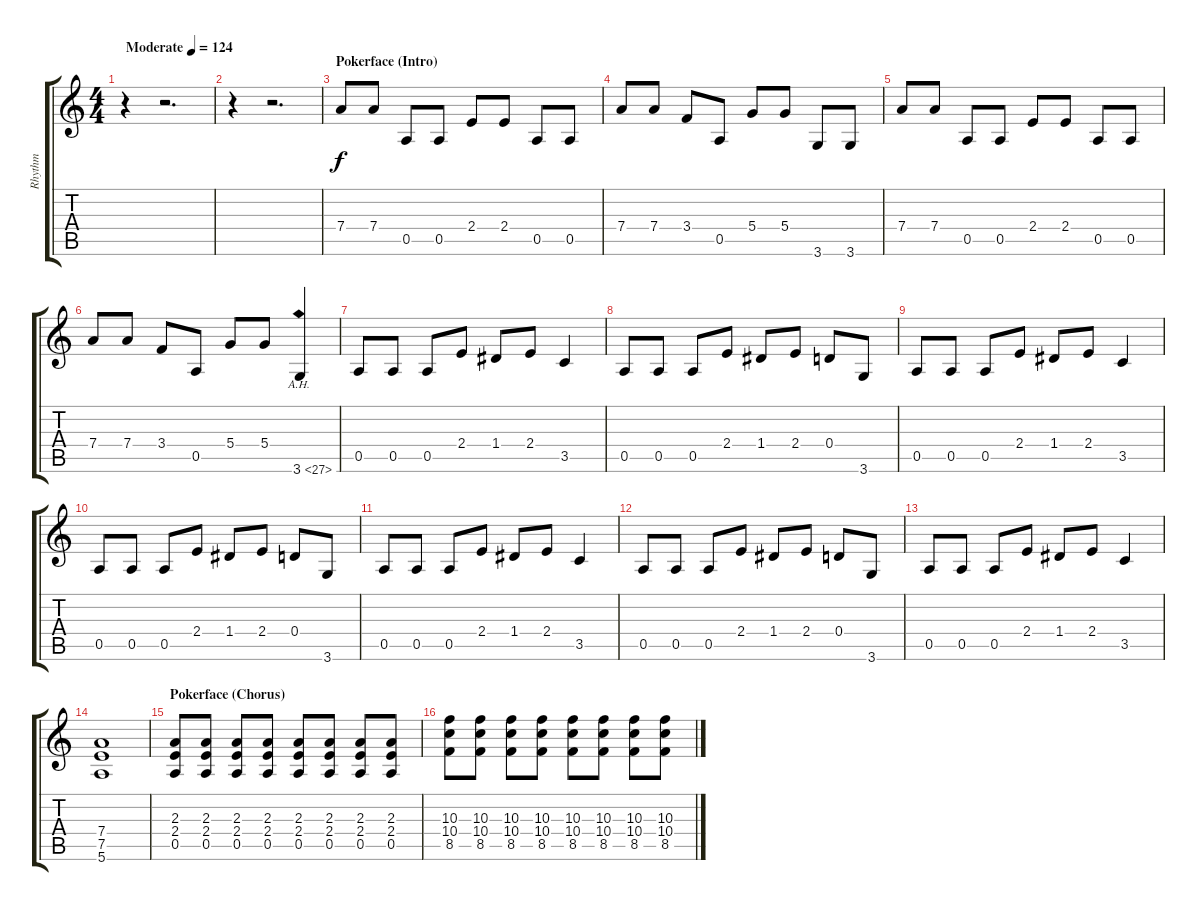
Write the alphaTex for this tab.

\track ("Rhythm" "Rhythm") {instrument distortionguitar}
\staff {score tabs}
\tuning (E4 B3 G3 D3 A2 E2) {hide}
\ts (4 4)
\tempo (124 "Moderate")
\clef g2
\ks c
r.4{dy f instrument distortionguitar} r.2{d} |
r.4 r.2{d} |
\section ("" "Pokerface (Intro)")
7.4.8 7.4.8 0.5.8 0.5.8 2.4.8 2.4.8 0.5.8 0.5.8 |
7.4.8 7.4.8 3.4.8 0.5.8 5.4.8 5.4.8 3.6.8 3.6.8 |
7.4.8 7.4.8 0.5.8 0.5.8 2.4.8 2.4.8 0.5.8 0.5.8 |
7.4.8 7.4.8 3.4.8 0.5.8 5.4.8 5.4.8 3.6{ah 24}.4 |
0.5.8 0.5.8 0.5.8 2.4.8 1.4.8 2.4.8 3.5.4 |
0.5.8 0.5.8 0.5.8 2.4.8 1.4.8 2.4.8 0.4.8 3.6.8 |
0.5.8 0.5.8 0.5.8 2.4.8 1.4.8 2.4.8 3.5.4 |
0.5.8 0.5.8 0.5.8 2.4.8 1.4.8 2.4.8 0.4.8 3.6.8 |
0.5.8 0.5.8 0.5.8 2.4.8 1.4.8 2.4.8 3.5.4 |
0.5.8 0.5.8 0.5.8 2.4.8 1.4.8 2.4.8 0.4.8 3.6.8 |
0.5.8 0.5.8 0.5.8 2.4.8 1.4.8 2.4.8 3.5.4 |
(7.4 7.5 5.6).1 |
\section ("" "Pokerface (Chorus)")
(2.3 2.4 0.5).8 (2.3 2.4 0.5).8 (2.3 2.4 0.5).8 (2.3 2.4 0.5).8 (2.3 2.4 0.5).8 (2.3 2.4 0.5).8 (2.3 2.4 0.5).8 (2.3 2.4 0.5).8 |
(10.3 10.4 8.5).8 (10.3 10.4 8.5).8 (10.3 10.4 8.5).8 (10.3 10.4 8.5).8 (10.3 10.4 8.5).8 (10.3 10.4 8.5).8 (10.3 10.4 8.5).8 (10.3 10.4 8.5).8
